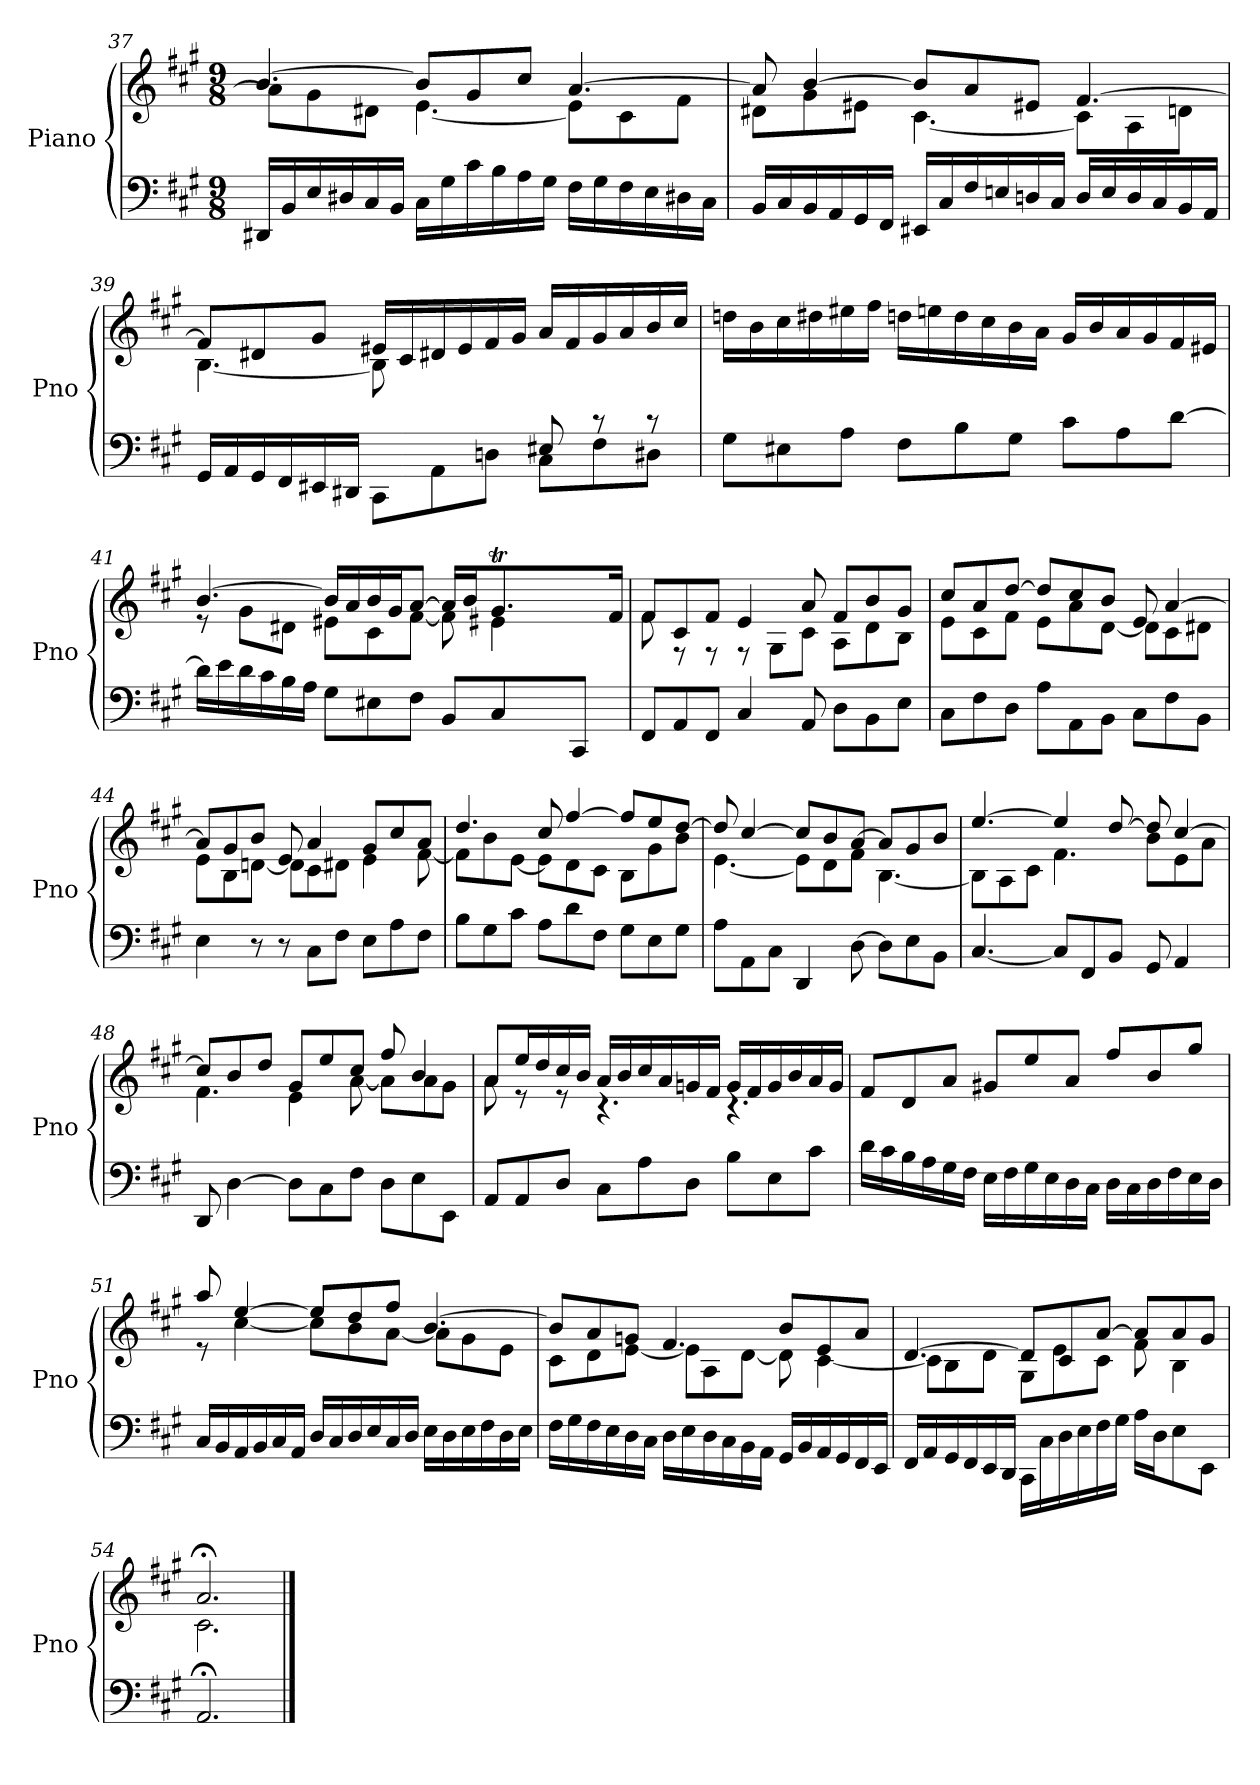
**kern	**kern
*part1	*part1
*staff2	*staff1
*I"Piano	*
*I'Pno	*
*clefF4	*clefG2
*k[f#c#g#]	*k[f#c#g#]
*A:	*A:
*M9/8	*M9/8
=37	=37
*	*^
16DD#X/LL	[4.b/	8a\L]
16BB/	.	.
16E/	.	8g#\
16D#X/	.	.
16C#/	.	8d#X\J
16BB/JJ	.	.
16C#\LL	8b/L]	[4.e\
16G#\	.	.
16c#\	8g#/	.
16B\	.	.
16A\	8cc#/J	.
16G#\JJ	.	.
16F#\LL	[4.a/	8e\L]
16G#\	.	.
16F#\	.	8c#\
16E\	.	.
16D#X\	.	8f#\J
16C#\JJ	.	.
!!LO:LB:g=z	!!
=38	=38	=38
16BB/LL	8a/]	8d#X\L
16C#/	.	.
16BB/	[4b/	8g#\
16AA/	.	.
16GG#/	.	8e#X\J
16FF#/JJ	.	.
16EE#X/LL	8b/L]	[4.c#\
16C#/	.	.
16F#/	8a/	.
16En/	.	.
16Dn/	8e#X/J	.
16C#/JJ	.	.
16D/LL	[4.f#/	8c#\L]
16E/	.	.
16D/	.	8A\
16C#/	.	.
16BB/	.	8dn\J
16AA/JJ	.	.
=39	=39	=39
*^	*	*
16GG#/LL	2ryy	8f#/L]	[4.B\
16AA/	.	.	.
16GG#/	.	8d#X/	.
16FF#/	.	.	.
16EE#X/	.	8g#/J	.
16DD#X/JJ	.	.	.
8CC#\L	.	16e#X/LL	8B\L]
.	.	16c#/	.
8AA\	8A/	16d#X/	2ryy
.	.	16e#/	.
8Dn\J	8B/J	16f#/	.
.	.	16g#/JJ	.
8C#\L	8E#X/	16a/LL	.
.	.	16f#/	.
8F#\	8rc	16g#/	.
.	.	16a/	.
8D#X\J	8rc	16b/	8ryy
.	.	16cc#/JJ	.
*v	*v	*	*
*	*v	*v
!!LO:LB:g=z
=40	=40
8G#\L	16ddn\LL
.	16b\
8E#X\	16cc#\
.	16dd#X\
8A\J	16ee#X\
.	16ff#\JJ
8F#\L	16ddn\LL
.	16een\
8B\	16dd\
.	16cc#\
8G#\J	16b\
.	16a\JJ
8c#\L	16g#/LL
.	16b/
8A\	16a/
.	16g#/
[8d\J	16f#/
.	16e#X/JJ
=41	=41
*	*^
*	*	*^
16d\LL]	[4.b/	8re	2..ryy
16e\	.	.	.
16d\	.	8g#\L	.
16c#\	.	.	.
16B\	.	8d#X\J	.
16A\JJ	.	.	.
8G#\L	16b/LL]	8e#X\L	.
.	16a/	.	.
8E#X\	16b/	8c#\	.
.	16g#/J	.	.
8F#\J	[8a/J	[8f#\J	.
8BB/L	16a/LL]	8f#\]	.
.	16b/J	.	.
8C#/	8.g#t/	4e#X\	32ayy
.	.	.	32g#yy
.	.	.	32ayy
.	.	.	32g#yy
8CC#/J	.	.	32ayy
.	.	.	32g#yy
.	16f#/Jk	.	16ryy
*	*	*v	*v
=42	=42	=42
8FF#/L	8f#/L	8f#\
8AA/	8c#/	8rF
8FF#/J	8f#/J	8rF
4C#/	4e/	8rF
.	.	8G#\L
8AA/	8a/	8c#\J
8D\L	8f#/L	8A\L
8BB\	8b/	8d\
8E\J	8g#/J	8B\J
!!LO:LB:g=z	!!
=43	=43	=43
8C#\L	8cc#/L	8e\L
8F#\	8a/	8c#\
8D\J	[8dd/J	8f#\J
8A\L	8dd/L]	8e\L
8AA\	8cc#/	8a\
8BB\J	8b/J	[8d\J
8C#\L	8e/	8d\L]
8F#\	[4a/	8c#\
8BB\J	.	8d#X\J
=44	=44	=44
4E\	8a/L]	8e\L
.	8g#/	8B\
8r	8b/J	[8dn\J
8r	8e/	8d\L]
8C#\L	4a/	8c#\
8F#\J	.	8d#X\J
8E\L	8g#/L	4e\
8A\	8cc#/	.
8F#\J	8a/J	[8f#\
=45	=45	=45
8B\L	4.dd/	8f#\L]
8G#\	.	8b\
8c#\J	.	[8e\J
8A\L	8cc#/	8e\L]
8d\	[4ff#/	8d\
8F#\J	.	8c#\J
8G#\L	8ff#/L]	8B\L
8E\	8ee/	8g#\
8G#\J	[8dd/J	8b\J
=46	=46	=46
8A\L	8dd/]	[4.e\
8AA\	[4cc#/	.
8C#\J	.	.
4DD/	8cc#/L]	8e\L]
.	8b/	8d\
[8D\	[8a/J	8f#\J
8D\L]	8a/L]	[4.B\
8E\	8g#/	.
8BB\J	8b/J	.
!!LO:PB:g=z	!!
=47	=47	=47
[4.C#/	[4.ee/	8B\L]
.	.	8A\
.	.	8c#\J
8C#/L]	4ee/]	4.f#\
8FF#/	.	.
8BB/J	[8dd/	.
8GG#/	8dd/]	8b\L
4AA/	[4cc#/	8e\
.	.	8a\J
=48	=48	=48
8DD/	8cc#/L]	4.f#\
[4D\	8b/	.
.	8dd/J	.
8D\L]	8g#/L	4e\
8C#\	8ee/	.
8F#\J	8cc#/J	[8a\
8D\L	8ff#/	8a\L]
8E\	4b/	8a\
8EE\J	.	8g#\J
=49	=49	=49
8AA/L	8a/L	8a\
8AA/	16ee/L	8re
.	16dd/	.
8D/J	16cc#/	8re
.	16b/JJ	.
8C#\L	16a/LL	4.rc
.	16b/	.
8A\	16cc#/	.
.	16a/	.
8D\J	16gn/	.
.	16f#/JJ	.
8B\L	16g/LL	4.rc
.	16f#/	.
8E\	16g/	.
.	16b/	.
8c#\J	16a/	.
.	16g/JJ	.
*	*v	*v
!!LO:LB:g=z
=50	=50
16d\LL	8f#/L
16c#\	.
16B\	8d/
16A\	.
16G#\	8a/J
16F#\JJ	.
16E\LL	8g#X/L
16F#\	.
16G#\	8ee/
16E\	.
16D\	8a/J
16C#\JJ	.
16D\LL	8ff#/L
16C#\	.
16D\	8b/
16F#\	.
16E\	8gg#/J
16D\JJ	.
=51	=51
*	*^
16C#/LL	8aa/	8re
16BB/	.	.
16AA/	[4ee/	[4cc#\
16BB/	.	.
16C#/	.	.
16AA/JJ	.	.
16D/LL	8ee/L]	8cc#\L]
16C#/	.	.
16D/	8dd/	8b\
16E/	.	.
16C#/	8ff#/J	[8a\J
16D/JJ	.	.
16E\LL	[4.b/	8a\L]
16D\	.	.
16E\	.	8g#\
16F#\	.	.
16D\	.	8e\J
16E\JJ	.	.
!!LO:LB:g=z	!!
=52	=52	=52
16F#\LL	8b/L]	8c#\L
16G#\	.	.
16F#\	8a/	8d\
16E\	.	.
16D\	8gn/J	[8e\J
16C#\JJ	.	.
16D\LL	4.f#/	8e\L]
16E\	.	.
16D\	.	8A\
16C#\	.	.
16BB\	.	[8d\J
16AA\JJ	.	.
16GG#/LL	8b/L	8d\]
16BB/	.	.
16AA/	8e/	[4c#\
16GG#/	.	.
16FF#/	8a/J	.
16EE/JJ	.	.
=53	=53	=53
16FF#/LL	[4.d/	8c#\L]
16AA/	.	.
16GG#/	.	8B\
16FF#/	.	.
16EE/	.	8d\J
16DD/JJ	.	.
16CC#\LL	8d/L]	8G#\L
16C#\	.	.
16D\	8c#/	8e\
16E\	.	.
16F#\	[8a/J	8c#\J
16G#\JJ	.	.
16A\LL	8a/L]	8f#\
16D\J	.	.
8E\	8a/	4B\
8EE\J	8g#/J	.
=54	=54	=54
2.AA;/	2.a;</	2.c#\
*	*v	*v
==	==
*-	*-
